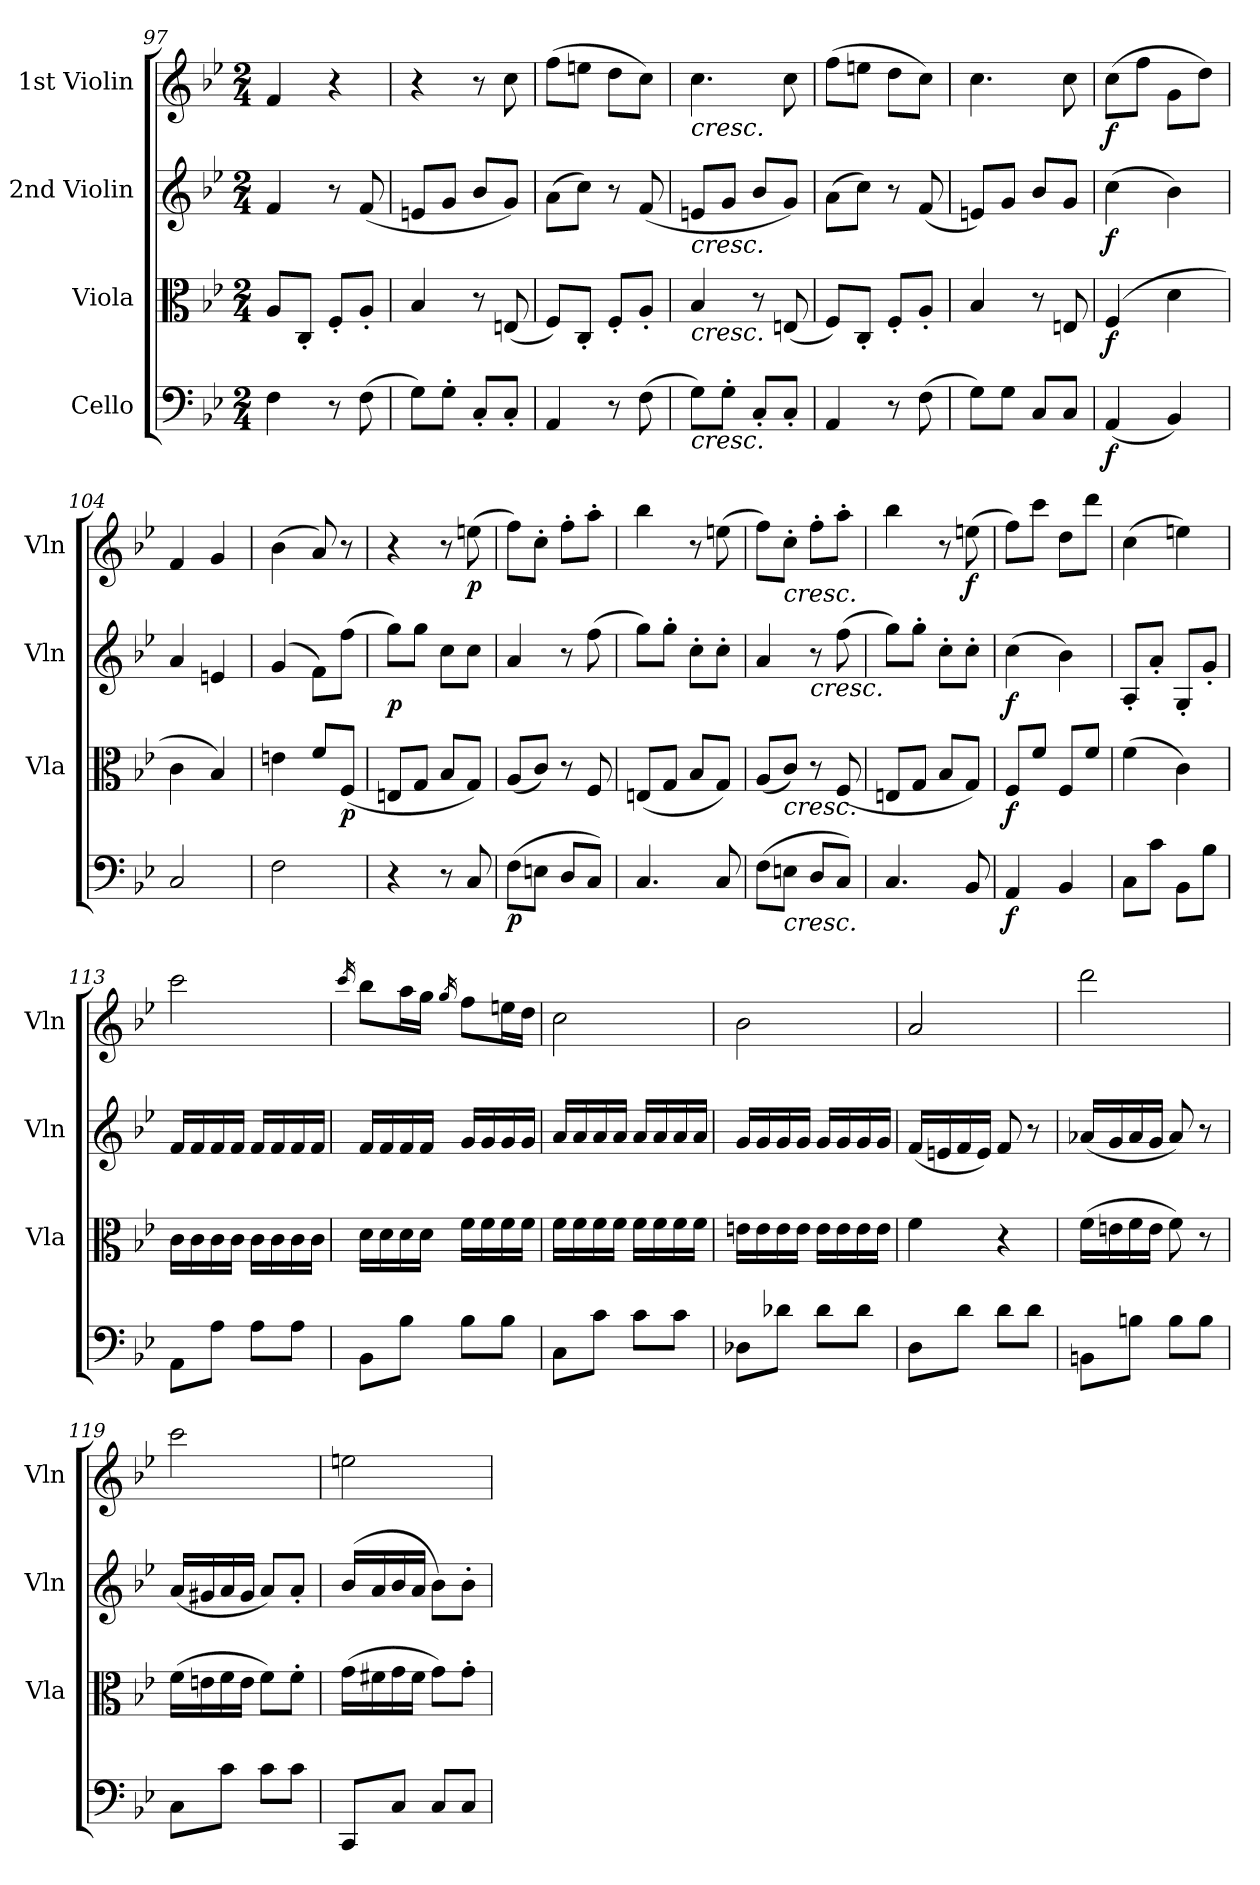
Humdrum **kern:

**kern	**dynam	**kern	**dynam	**kern	**dynam	**kern	**dynam
*part4	*part4	*part3	*part3	*part2	*part2	*part1	*part1
*staff4	*staff4	*staff3	*staff3	*staff2	*staff2	*staff1	*staff1
*I"Cello	*	*I"Viola	*	*I"2nd Violin	*	*I"1st Violin	*
*	*	*I'Vla	*	*I'Vln	*	*I'Vln	*
*clefF4	*	*clefC3	*	*clefG2	*	*clefG2	*
*k[b-e-]	*	*k[b-e-]	*	*k[b-e-]	*	*k[b-e-]	*
*B-:	*	*B-:	*	*B-:	*	*B-:	*
*M2/4	*	*M2/4	*	*M2/4	*	*M2/4	*
=97	=97	=97	=97	=97	=97	=97	=97
4F\	.	8A/L	.	4f/	.	4f/	.
.	.	8C'/J	.	.	.	.	.
8r	.	8F'/L	.	8r	.	4r	.
(8F\	.	8A'/J	.	(8f/	.	.	.
=98	=98	=98	=98	=98	=98	=98	=98
8G\L)	.	4B-/	.	8en/L	.	4r	.
8G'\J	.	.	.	8g/J	.	.	.
8C'/L	.	8r	.	8b-/L	.	8r	.
8C'/J	.	(8En/	.	8g/J)	.	8cc\	.
=99	=99	=99	=99	=99	=99	=99	=99
4AA/	.	8F/L)	.	(8a\L	.	(8ff\L	.
.	.	8C'/J	.	8cc\J)	.	8een\J	.
8r	.	8F'/L	.	8r	.	8dd\L	.
(8F\	.	8A'/J	.	(8f/	.	8cc\J)	.
=100	=100	=100	=100	=100	=100	=100	=100
!	!	!	!	!	!	!LO:TX:b:i:t=cresc.	!
!	!	!	!	!LO:TX:b:i:t=cresc.	!	!	!
!	!	!LO:TX:b:i:t=cresc.	!	!	!	!	!
!LO:TX:b:i:t=cresc.	!	!	!	!	!	!	!
8G\L)	.	4B-/	.	8en/L	.	4.cc\	.
8G'\J	.	.	.	8g/J	.	.	.
8C'/L	.	8r	.	8b-/L	.	.	.
8C'/J	.	(8En/	.	8g/J)	.	8cc\	.
=101	=101	=101	=101	=101	=101	=101	=101
4AA/	.	8F/L)	.	(8a\L	.	(8ff\L	.
.	.	8C'/J	.	8cc\J)	.	8een\J	.
8r	.	8F'/L	.	8r	.	8dd\L	.
(8F\	.	8A'/J	.	(8f/	.	8cc\J)	.
=102	=102	=102	=102	=102	=102	=102	=102
8G\L)	.	4B-/	.	8en/L)	.	4.cc\	.
8G\J	.	.	.	8g/J	.	.	.
8C/L	.	8r	.	8b-/L	.	.	.
8C/J	.	8En/	.	8g/J	.	8cc\	.
=103	=103	=103	=103	=103	=103	=103	=103
!	!LO:DY:b	!	!LO:DY:b	!	!LO:DY:b	!	!LO:DY:b
(4AA/	f	(4F/	f	(4cc\	f	(8cc\L	f
.	.	.	.	.	.	8ff\J	.
4BB-/)	.	4d\	.	4b-\)	.	8g\L	.
.	.	.	.	.	.	8dd\J)	.
=104	=104	=104	=104	=104	=104	=104	=104
2C/	.	4c\	.	4a/	.	4f/	.
.	.	4B-/)	.	4en/	.	4g/	.
=105	=105	=105	=105	=105	=105	=105	=105
2F\	.	4en\	.	(4g/	.	(4b-\	.
.	.	8f/L	.	8f\L)	.	8a/)	.
!	!	!	!LO:DY:b	!	!	!	!
.	.	(8F/J	p	(8ff\J	.	8r	.
=106	=106	=106	=106	=106	=106	=106	=106
!	!	!	!	!	!LO:DY:b	!	!
4r	.	8En/L	.	8gg\L)	p	4r	.
.	.	8G/J	.	8gg\J	.	.	.
8r	.	8B-/L	.	8cc\L	.	8r	.
!	!	!	!	!	!	!	!LO:DY:b
8C/	.	8G/J)	.	8cc\J	.	(8een\	p
=107	=107	=107	=107	=107	=107	=107	=107
!	!LO:DY:b	!	!	!	!	!	!
(8F\L	p	(8A/L	.	4a/	.	8ff\L)	.
8En\J	.	8c/J)	.	.	.	8cc'\J	.
8D/L	.	8r	.	8r	.	8ff'\L	.
8C/J)	.	8F/	.	(8ff\	.	8aa'\J	.
=108	=108	=108	=108	=108	=108	=108	=108
4.C/	.	(8En/L	.	8gg\L)	.	4bb-\	.
.	.	8G/J	.	8gg'\J	.	.	.
.	.	8B-/L	.	8cc'\L	.	8r	.
8C/	.	8G/J)	.	8cc'\J	.	(8een\	.
=109	=109	=109	=109	=109	=109	=109	=109
(8F\L	.	(8A/L	.	4a/	.	8ff\L)	.
!	!	!	!	!	!	!LO:TX:b:i:t=cresc.	!
!	!	!LO:TX:b:i:t=cresc.	!	!	!	!	!
!LO:TX:b:i:t=cresc.	!	!	!	!	!	!	!
8En\J	.	8c/J)	.	.	.	8cc'\J	.
!	!	!	!	!LO:TX:b:i:t=cresc.	!	!	!
8D/L	.	8r	.	8r	.	8ff'\L	.
8C/J)	.	(8F/	.	(8ff\	.	8aa'\J	.
=110	=110	=110	=110	=110	=110	=110	=110
4.C/	.	8En/L	.	8gg\L)	.	4bb-\	.
.	.	8G/J	.	8gg'\J	.	.	.
.	.	8B-/L	.	8cc'\L	.	8r	.
!	!	!	!	!	!	!	!LO:DY:b
8BB-/	.	8G/J)	.	8cc'\J	.	(8een\	f
=111	=111	=111	=111	=111	=111	=111	=111
!	!LO:DY:b	!	!LO:DY:b	!	!LO:DY:b	!	!
4AA/	f	8F/L	f	(4cc\	f	8ff\L)	.
.	.	8f/J	.	.	.	8ccc\J	.
4BB-/	.	8F/L	.	4b-\)	.	8dd\L	.
.	.	8f/J	.	.	.	8ddd\J	.
=112	=112	=112	=112	=112	=112	=112	=112
8C\L	.	(4f\	.	8A'/L	.	(4cc\	.
8c\J	.	.	.	8a'/J	.	.	.
8BB-\L	.	4c\)	.	8G'/L	.	4een\)	.
8B-\J	.	.	.	8g'/J	.	.	.
=113	=113	=113	=113	=113	=113	=113	=113
8AA\L	.	16c\LL	.	16f/LL	.	2ccc\	.
.	.	16c\	.	16f/	.	.	.
8A\J	.	16c\	.	16f/	.	.	.
.	.	16c\JJ	.	16f/JJ	.	.	.
8A\L	.	16c\LL	.	16f/LL	.	.	.
.	.	16c\	.	16f/	.	.	.
8A\J	.	16c\	.	16f/	.	.	.
.	.	16c\JJ	.	16f/JJ	.	.	.
=114	=114	=114	=114	=114	=114	=114	=114
.	.	.	.	.	.	16qccc/	.
8BB-\L	.	16d\LL	.	16f/LL	.	8bb-\L	.
.	.	16d\	.	16f/	.	.	.
8B-\J	.	16d\	.	16f/	.	16aa\L	.
.	.	16d\JJ	.	16f/JJ	.	16gg\JJ	.
.	.	.	.	.	.	16qgg/	.
8B-\L	.	16f\LL	.	16g/LL	.	8ff\L	.
.	.	16f\	.	16g/	.	.	.
8B-\J	.	16f\	.	16g/	.	16een\L	.
.	.	16f\JJ	.	16g/JJ	.	16dd\JJ	.
=115	=115	=115	=115	=115	=115	=115	=115
8C\L	.	16f\LL	.	16a/LL	.	2cc\	.
.	.	16f\	.	16a/	.	.	.
8c\J	.	16f\	.	16a/	.	.	.
.	.	16f\JJ	.	16a/JJ	.	.	.
8c\L	.	16f\LL	.	16a/LL	.	.	.
.	.	16f\	.	16a/	.	.	.
8c\J	.	16f\	.	16a/	.	.	.
.	.	16f\JJ	.	16a/JJ	.	.	.
=116	=116	=116	=116	=116	=116	=116	=116
8D-X\L	.	16en\LL	.	16g/LL	.	2b-\	.
.	.	16e\	.	16g/	.	.	.
8d-X\J	.	16e\	.	16g/	.	.	.
.	.	16e\JJ	.	16g/JJ	.	.	.
8d-\L	.	16e\LL	.	16g/LL	.	.	.
.	.	16e\	.	16g/	.	.	.
8d-\J	.	16e\	.	16g/	.	.	.
.	.	16e\JJ	.	16g/JJ	.	.	.
=117	=117	=117	=117	=117	=117	=117	=117
8D\L	.	4f\	.	(16f/LL	.	2a/	.
.	.	.	.	16en/	.	.	.
8d\J	.	.	.	16f/	.	.	.
.	.	.	.	16e/JJ)	.	.	.
8d\L	.	4r	.	8f/	.	.	.
8d\J	.	.	.	8r	.	.	.
=118	=118	=118	=118	=118	=118	=118	=118
8BBn\L	.	(16f\LL	.	(16a-X/LL	.	2ddd\	.
.	.	16en\	.	16g/	.	.	.
8Bn\J	.	16f\	.	16a-/	.	.	.
.	.	16e\JJ	.	16g/JJ	.	.	.
8B\L	.	8f\)	.	8a-/)	.	.	.
8B\J	.	8r	.	8r	.	.	.
=119	=119	=119	=119	=119	=119	=119	=119
8C\L	.	(16f\LL	.	(16a/LL	.	2ccc\	.
.	.	16en\	.	16g#X/	.	.	.
8c\J	.	16f\	.	16a/	.	.	.
.	.	16e\JJ	.	16g#/JJ	.	.	.
8c\L	.	8f\L)	.	8a/L)	.	.	.
8c\J	.	8f'\J	.	8a'/J	.	.	.
=120	=120	=120	=120	=120	=120	=120	=120
8CC/L	.	(16g\LL	.	(16b-/LL	.	2een\	.
.	.	16f#X\	.	16a/	.	.	.
8C/J	.	16g\	.	16b-/	.	.	.
.	.	16f#\JJ	.	16a/JJ	.	.	.
8C/L	.	8g\L)	.	8b-\L)	.	.	.
8C/J	.	8g'\J	.	8b-'\J	.	.	.
=	=	=	=	=	=	=	=
*-	*-	*-	*-	*-	*-	*-	*-
